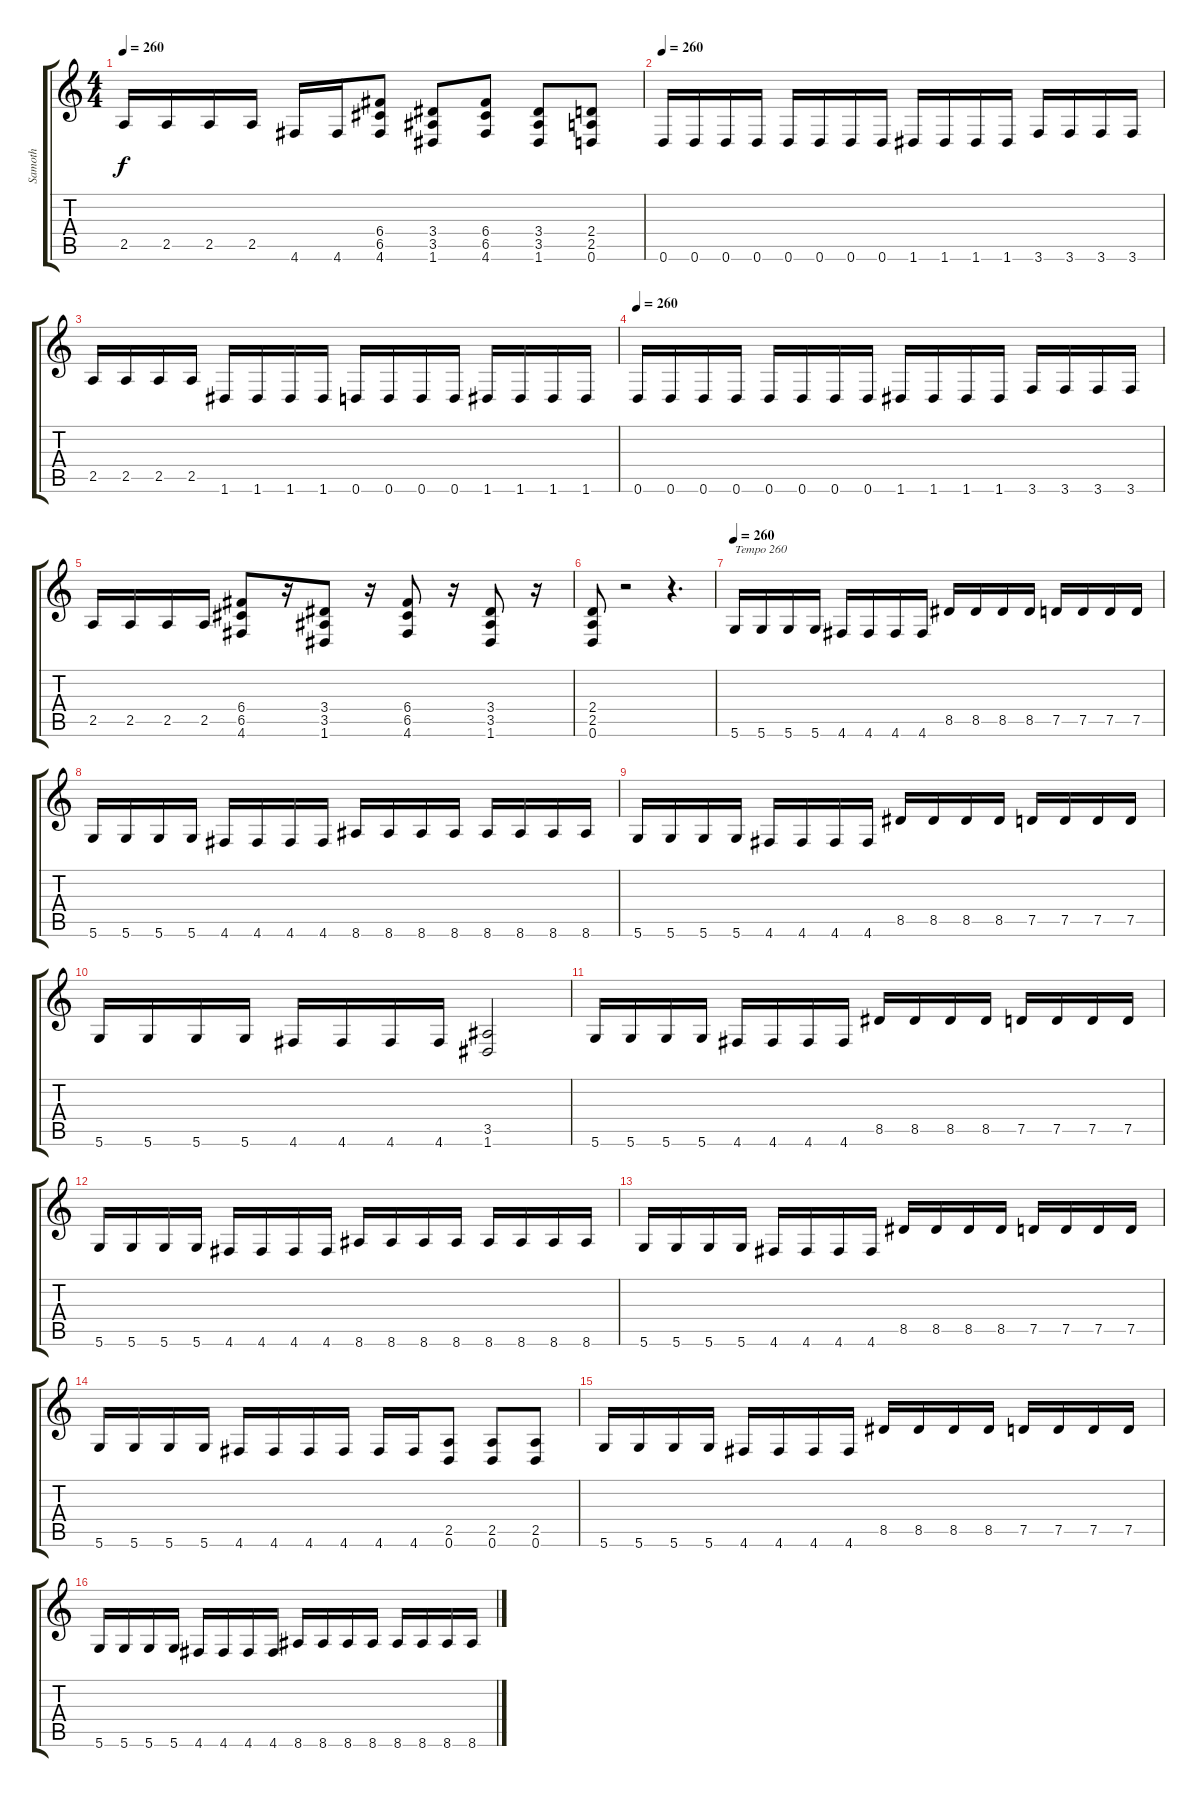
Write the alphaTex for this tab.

\track ("Samoth" "Samoth") {instrument distortionguitar}
\staff {score tabs}
\tuning (D4 A3 F3 C3 G2 D2) {hide}
\ts (4 4)
\tempo 260
\clef g2
\ks c
2.5.16{dy f} 2.5.16 2.5.16 2.5.16 4.6.16 4.6.16 (6.4 6.5 4.6).8 (3.4 3.5 1.6).8 (6.4 6.5 4.6).8 (3.4 3.5 1.6).8 (2.4 2.5 0.6).8 |
\tempo 260
0.6.16 0.6.16 0.6.16 0.6.16 0.6.16 0.6.16 0.6.16 0.6.16 1.6.16 1.6.16 1.6.16 1.6.16 3.6.16 3.6.16 3.6.16 3.6.16 |
2.5.16 2.5.16 2.5.16 2.5.16 1.6.16 1.6.16 1.6.16 1.6.16 0.6.16 0.6.16 0.6.16 0.6.16 1.6.16 1.6.16 1.6.16 1.6.16 |
\tempo 260
0.6.16 0.6.16 0.6.16 0.6.16 0.6.16 0.6.16 0.6.16 0.6.16 1.6.16 1.6.16 1.6.16 1.6.16 3.6.16 3.6.16 3.6.16 3.6.16 |
2.5.16 2.5.16 2.5.16 2.5.16 (6.4 6.5 4.6).8 r.16 (3.4 3.5 1.6).8 r.16 (6.4 6.5 4.6).8 r.16 (3.4 3.5 1.6).8 r.16 |
(2.4 2.5 0.6).8 r.2 r.4{d} |
\tempo 260
5.6.16{txt "Tempo 260"} 5.6.16 5.6.16 5.6.16 4.6.16 4.6.16 4.6.16 4.6.16 8.5.16 8.5.16 8.5.16 8.5.16 7.5.16 7.5.16 7.5.16 7.5.16 |
5.6.16 5.6.16 5.6.16 5.6.16 4.6.16 4.6.16 4.6.16 4.6.16 8.6.16 8.6.16 8.6.16 8.6.16 8.6.16 8.6.16 8.6.16 8.6.16 |
5.6.16 5.6.16 5.6.16 5.6.16 4.6.16 4.6.16 4.6.16 4.6.16 8.5.16 8.5.16 8.5.16 8.5.16 7.5.16 7.5.16 7.5.16 7.5.16 |
5.6.16 5.6.16 5.6.16 5.6.16 4.6.16 4.6.16 4.6.16 4.6.16 (3.5 1.6).2 |
5.6.16 5.6.16 5.6.16 5.6.16 4.6.16 4.6.16 4.6.16 4.6.16 8.5.16 8.5.16 8.5.16 8.5.16 7.5.16 7.5.16 7.5.16 7.5.16 |
5.6.16 5.6.16 5.6.16 5.6.16 4.6.16 4.6.16 4.6.16 4.6.16 8.6.16 8.6.16 8.6.16 8.6.16 8.6.16 8.6.16 8.6.16 8.6.16 |
5.6.16 5.6.16 5.6.16 5.6.16 4.6.16 4.6.16 4.6.16 4.6.16 8.5.16 8.5.16 8.5.16 8.5.16 7.5.16 7.5.16 7.5.16 7.5.16 |
5.6.16 5.6.16 5.6.16 5.6.16 4.6.16 4.6.16 4.6.16 4.6.16 4.6.16 4.6.16 (2.5 0.6).8 (2.5 0.6).8 (2.5 0.6).8 |
5.6.16 5.6.16 5.6.16 5.6.16 4.6.16 4.6.16 4.6.16 4.6.16 8.5.16 8.5.16 8.5.16 8.5.16 7.5.16 7.5.16 7.5.16 7.5.16 |
5.6.16 5.6.16 5.6.16 5.6.16 4.6.16 4.6.16 4.6.16 4.6.16 8.6.16 8.6.16 8.6.16 8.6.16 8.6.16 8.6.16 8.6.16 8.6.16
